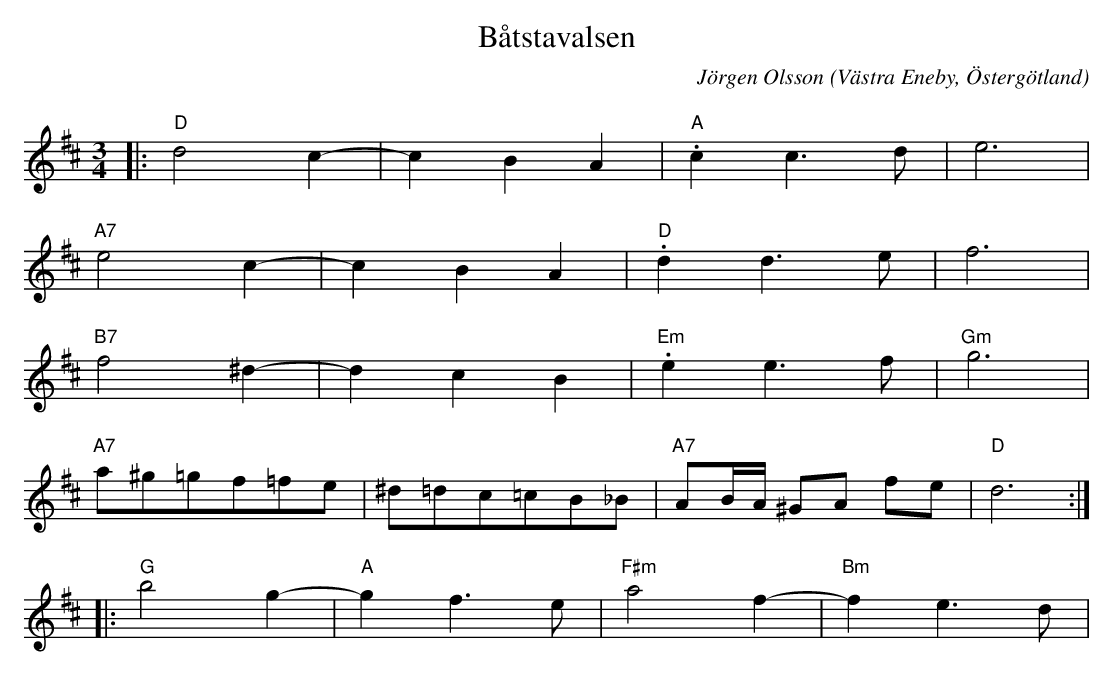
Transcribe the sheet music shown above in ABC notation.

X:1
T:Båtstavalsen
C:Jörgen Olsson
O:Västra Eneby, Östergötland
Q:160
M:3/4
L:1/8
K:D
|:"D"d4 c2-|c2B2A2 |"A".c2 c3 d|e6 |
"A7" e4 c2-|c2B2A2 |"D".d2 d3 e|f6 |
"B7"f4 ^d2-|d2c2B2 |"Em".e2 e3 f|"Gm"g6 |
"A7" a^g=gf=fe|^d=dc=cB_B|"A7"AB/2A/2 ^GA fe|"D"d6 :|]
|:"G"b4 g2-|"A"g2f3e |"F#m"a4 f2-|"Bm"f2e3d |
 :|]
